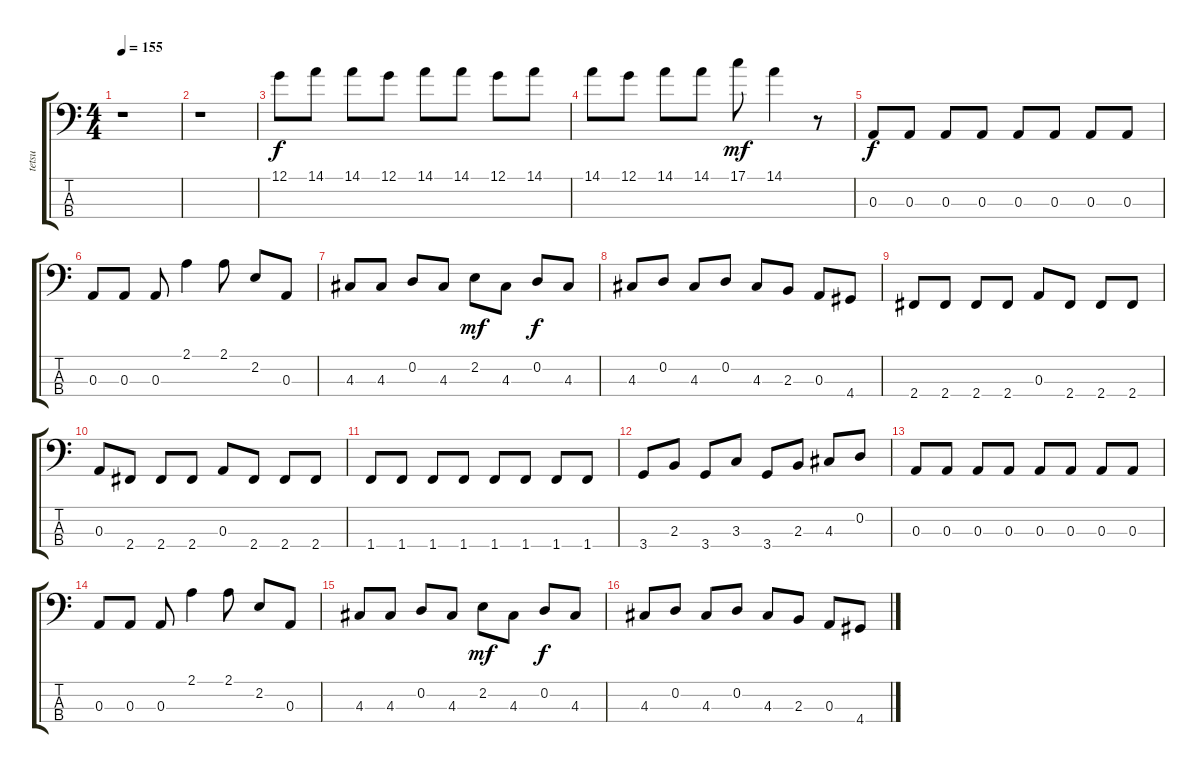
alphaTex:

\track ("tetsu" "tetsu") {instrument electricbasspick}
\staff {score tabs}
\tuning (G2 D2 A1 E1) {hide}
\ts (4 4)
\tempo 155
\clef f4
\ks c
r.1{dy f instrument electricbasspick} |
r.1 |
12.1.8 14.1.8 14.1.8 12.1.8 14.1.8 14.1.8 12.1.8 14.1.8 |
14.1.8 12.1.8 14.1.8 14.1.8 17.1.8{dy mf} 14.1.4 r.8 |
0.3.8{dy f} 0.3.8 0.3.8 0.3.8 0.3.8 0.3.8 0.3.8 0.3.8 |
0.3.8 0.3.8 0.3.8 2.1.4 2.1.8 2.2.8 0.3.8 |
4.3.8 4.3.8 0.2.8 4.3.8 2.2.8{dy mf} 4.3.8 0.2.8{dy f} 4.3.8 |
4.3.8 0.2.8 4.3.8 0.2.8 4.3.8 2.3.8 0.3.8 4.4.8 |
2.4.8 2.4.8 2.4.8 2.4.8 0.3.8 2.4.8 2.4.8 2.4.8 |
0.3.8 2.4.8 2.4.8 2.4.8 0.3.8 2.4.8 2.4.8 2.4.8 |
1.4.8 1.4.8 1.4.8 1.4.8 1.4.8 1.4.8 1.4.8 1.4.8 |
3.4.8 2.3.8 3.4.8 3.3.8 3.4.8 2.3.8 4.3.8 0.2.8 |
0.3.8 0.3.8 0.3.8 0.3.8 0.3.8 0.3.8 0.3.8 0.3.8 |
0.3.8 0.3.8 0.3.8 2.1.4 2.1.8 2.2.8 0.3.8 |
4.3.8 4.3.8 0.2.8 4.3.8 2.2.8{dy mf} 4.3.8 0.2.8{dy f} 4.3.8 |
4.3.8 0.2.8 4.3.8 0.2.8 4.3.8 2.3.8 0.3.8 4.4.8
